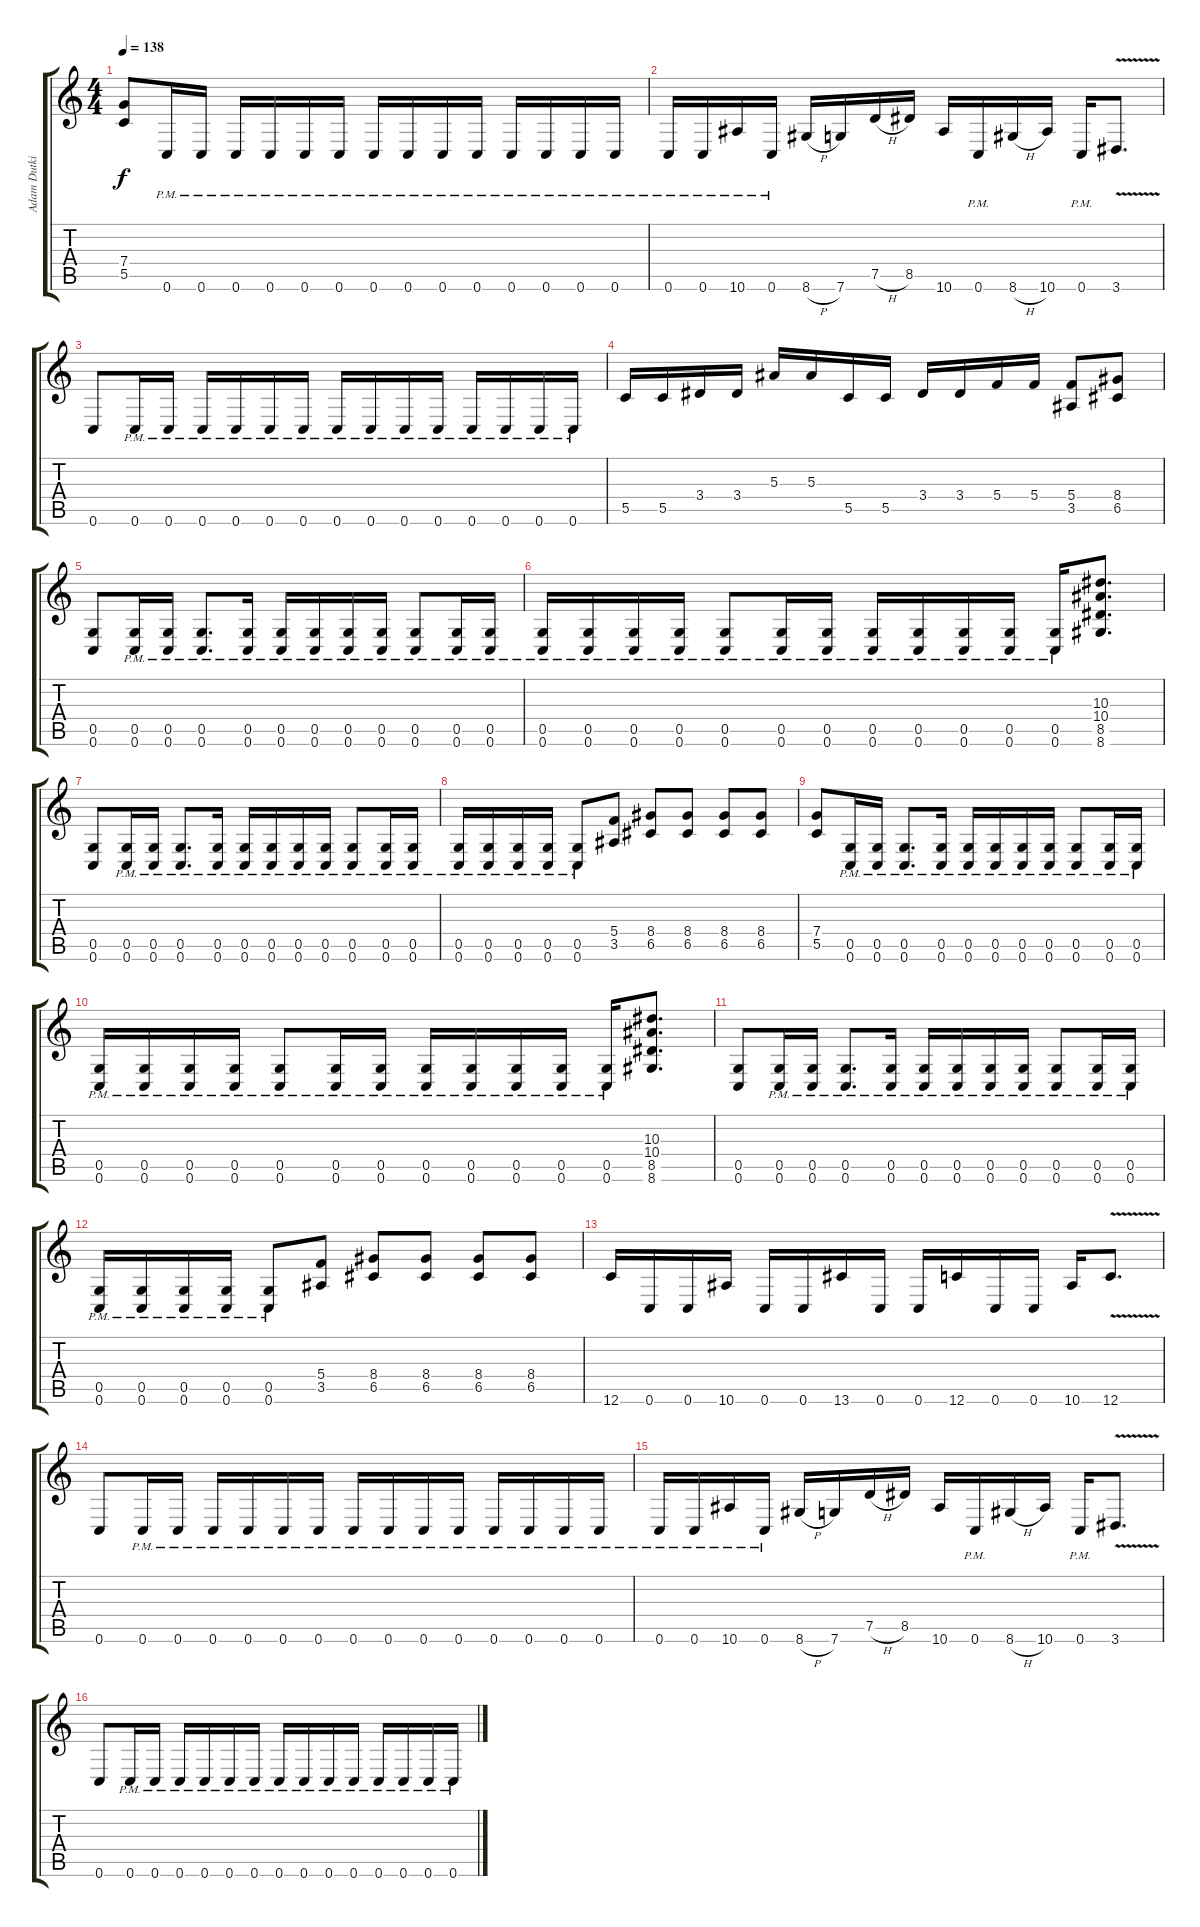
\track ("Adam Dutkiewicz" "Adam Dutki") {instrument distortionguitar}
\staff {score tabs}
\tuning (D4 A3 F3 C3 G2 C2) {hide}
\ts (4 4)
\tempo 138
\clef g2
\ks c
(7.4 5.5).8{dy f} 0.6{pm}.16 0.6{pm}.16 0.6{pm}.16 0.6{pm}.16 0.6{pm}.16 0.6{pm}.16 0.6{pm}.16 0.6{pm}.16 0.6{pm}.16 0.6{pm}.16 0.6{pm}.16 0.6{pm}.16 0.6{pm}.16 0.6{pm}.16 |
0.6{pm}.16 0.6{pm}.16 10.6{pm}.16 0.6{pm}.16 8.6{h}.16 7.6.16 7.5{h}.16 8.5.16 10.6.16 0.6{pm}.16 8.6{h}.16 10.6.16 0.6{pm}.16 3.6{v}.8{d} |
0.6.8 0.6{pm}.16 0.6{pm}.16 0.6{pm}.16 0.6{pm}.16 0.6{pm}.16 0.6{pm}.16 0.6{pm}.16 0.6{pm}.16 0.6{pm}.16 0.6{pm}.16 0.6{pm}.16 0.6{pm}.16 0.6{pm}.16 0.6{pm}.16 |
5.5.16 5.5.16 3.4.16 3.4.16 5.3.16 5.3.16 5.5.16 5.5.16 3.4.16 3.4.16 5.4.16 5.4.16 (5.4 3.5).8 (8.4 6.5).8 |
(0.5 0.6).8 (0.5{pm} 0.6{pm}).16 (0.5{pm} 0.6{pm}).16 (0.5{pm} 0.6{pm}).8{d} (0.5{pm} 0.6{pm}).16 (0.5{pm} 0.6{pm}).16 (0.5{pm} 0.6{pm}).16 (0.5{pm} 0.6{pm}).16 (0.5{pm} 0.6{pm}).16 (0.5{pm} 0.6{pm}).8 (0.5{pm} 0.6{pm}).16 (0.5{pm} 0.6{pm}).16 |
(0.5{pm} 0.6{pm}).16 (0.5{pm} 0.6{pm}).16 (0.5{pm} 0.6{pm}).16 (0.5{pm} 0.6{pm}).16 (0.5{pm} 0.6{pm}).8 (0.5{pm} 0.6{pm}).16 (0.5{pm} 0.6{pm}).16 (0.5{pm} 0.6{pm}).16 (0.5{pm} 0.6{pm}).16 (0.5{pm} 0.6{pm}).16 (0.5{pm} 0.6{pm}).16 (0.5{pm} 0.6{pm}).16 (10.3 10.4 8.5 8.6).8{d} |
(0.5 0.6).8 (0.5{pm} 0.6{pm}).16 (0.5{pm} 0.6{pm}).16 (0.5{pm} 0.6{pm}).8{d} (0.5{pm} 0.6{pm}).16 (0.5{pm} 0.6{pm}).16 (0.5{pm} 0.6{pm}).16 (0.5{pm} 0.6{pm}).16 (0.5{pm} 0.6{pm}).16 (0.5{pm} 0.6{pm}).8 (0.5{pm} 0.6{pm}).16 (0.5{pm} 0.6{pm}).16 |
(0.5{pm} 0.6{pm}).16 (0.5{pm} 0.6{pm}).16 (0.5{pm} 0.6{pm}).16 (0.5{pm} 0.6{pm}).16 (0.5{pm} 0.6{pm}).8 (5.4 3.5).8 (8.4 6.5).8 (8.4 6.5).8 (8.4 6.5).8 (8.4 6.5).8 |
(7.4 5.5).8 (0.5{pm} 0.6{pm}).16 (0.5{pm} 0.6{pm}).16 (0.5{pm} 0.6{pm}).8{d} (0.5{pm} 0.6{pm}).16 (0.5{pm} 0.6{pm}).16 (0.5{pm} 0.6{pm}).16 (0.5{pm} 0.6{pm}).16 (0.5{pm} 0.6{pm}).16 (0.5{pm} 0.6{pm}).8 (0.5{pm} 0.6{pm}).16 (0.5{pm} 0.6{pm}).16 |
(0.5{pm} 0.6{pm}).16 (0.5{pm} 0.6{pm}).16 (0.5{pm} 0.6{pm}).16 (0.5{pm} 0.6{pm}).16 (0.5{pm} 0.6{pm}).8 (0.5{pm} 0.6{pm}).16 (0.5{pm} 0.6{pm}).16 (0.5{pm} 0.6{pm}).16 (0.5{pm} 0.6{pm}).16 (0.5{pm} 0.6{pm}).16 (0.5{pm} 0.6{pm}).16 (0.5{pm} 0.6{pm}).16 (10.3 10.4 8.5 8.6).8{d} |
(0.5 0.6).8 (0.5{pm} 0.6{pm}).16 (0.5{pm} 0.6{pm}).16 (0.5{pm} 0.6{pm}).8{d} (0.5{pm} 0.6{pm}).16 (0.5{pm} 0.6{pm}).16 (0.5{pm} 0.6{pm}).16 (0.5{pm} 0.6{pm}).16 (0.5{pm} 0.6{pm}).16 (0.5{pm} 0.6{pm}).8 (0.5{pm} 0.6{pm}).16 (0.5{pm} 0.6{pm}).16 |
(0.5{pm} 0.6{pm}).16 (0.5{pm} 0.6{pm}).16 (0.5{pm} 0.6{pm}).16 (0.5{pm} 0.6{pm}).16 (0.5{pm} 0.6{pm}).8 (5.4 3.5).8 (8.4 6.5).8 (8.4 6.5).8 (8.4 6.5).8 (8.4 6.5).8 |
12.6.16 0.6.16 0.6.16 10.6.16 0.6.16 0.6.16 13.6.16 0.6.16 0.6.16 12.6.16 0.6.16 0.6.16 10.6.16 12.6{v}.8{d} |
0.6.8 0.6{pm}.16 0.6{pm}.16 0.6{pm}.16 0.6{pm}.16 0.6{pm}.16 0.6{pm}.16 0.6{pm}.16 0.6{pm}.16 0.6{pm}.16 0.6{pm}.16 0.6{pm}.16 0.6{pm}.16 0.6{pm}.16 0.6{pm}.16 |
0.6{pm}.16 0.6{pm}.16 10.6{pm}.16 0.6{pm}.16 8.6{h}.16 7.6.16 7.5{h}.16 8.5.16 10.6.16 0.6{pm}.16 8.6{h}.16 10.6.16 0.6{pm}.16 3.6{v}.8{d} |
0.6.8 0.6{pm}.16 0.6{pm}.16 0.6{pm}.16 0.6{pm}.16 0.6{pm}.16 0.6{pm}.16 0.6{pm}.16 0.6{pm}.16 0.6{pm}.16 0.6{pm}.16 0.6{pm}.16 0.6{pm}.16 0.6{pm}.16 0.6{pm}.16
